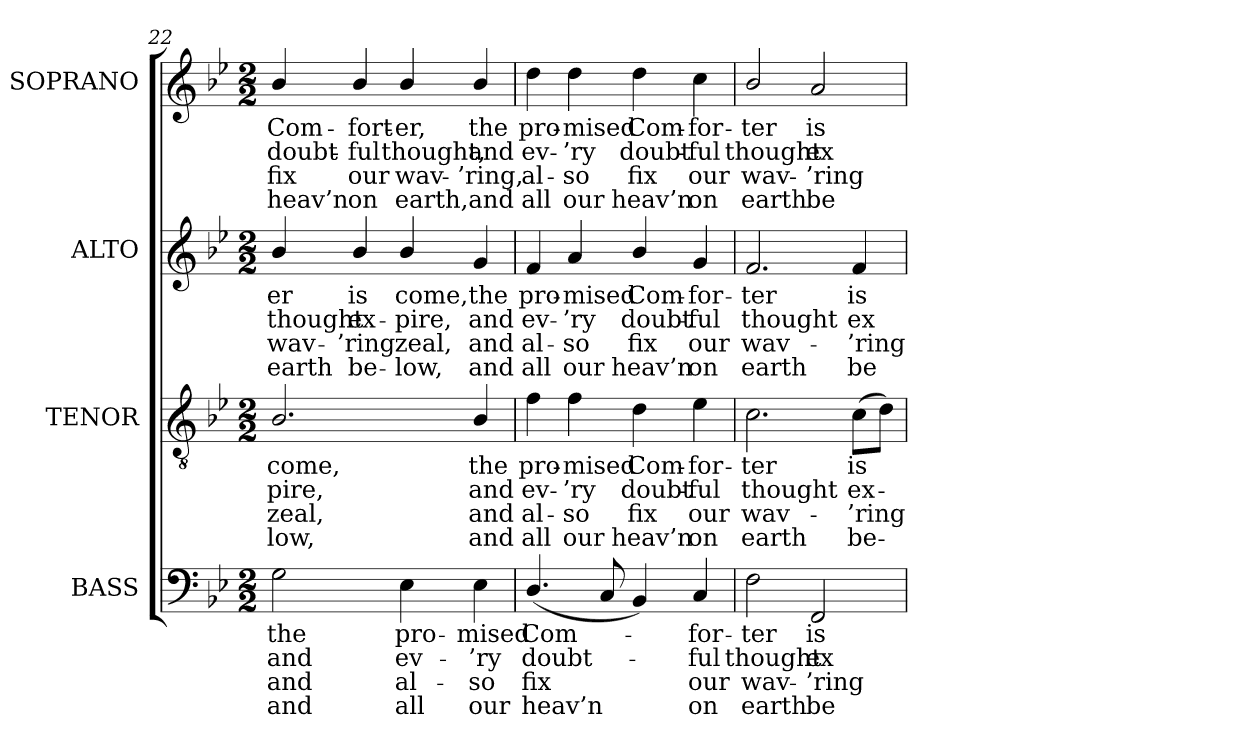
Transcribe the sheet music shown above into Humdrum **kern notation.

**kern	**text	**text	**text	**text	**kern	**text	**text	**text	**text	**kern	**text	**text	**text	**text	**kern	**text	**text	**text	**text
*part4	*part4	*part4	*part4	*part4	*part3	*part3	*part3	*part3	*part3	*part2	*part2	*part2	*part2	*part2	*part1	*part1	*part1	*part1	*part1
*staff4	*staff4	*staff4	*staff4	*staff4	*staff3	*staff3	*staff3	*staff3	*staff3	*staff2	*staff2	*staff2	*staff2	*staff2	*staff1	*staff1	*staff1	*staff1	*staff1
*I"BASS	*	*	*	*	*I"TENOR	*	*	*	*	*I"ALTO	*	*	*	*	*I"SOPRANO	*	*	*	*
*I'B.	*	*	*	*	*I'T.	*	*	*	*	*I'A.	*	*	*	*	*I'S.	*	*	*	*
*clefF4	*	*	*	*	*clefGv2	*	*	*	*	*clefG2	*	*	*	*	*clefG2	*	*	*	*
*	*	*	*	*	*ITrd7c12	*	*	*	*	*	*	*	*	*	*	*	*	*	*
*k[b-e-]	*	*	*	*	*k[b-e-]	*	*	*	*	*k[b-e-]	*	*	*	*	*k[b-e-]	*	*	*	*
*B-:	*	*	*	*	*B-:	*	*	*	*	*B-:	*	*	*	*	*B-:	*	*	*	*
*M2/2	*	*	*	*	*M2/2	*	*	*	*	*M2/2	*	*	*	*	*M2/2	*	*	*	*
=22	=22	=22	=22	=22	=22	=22	=22	=22	=22	=22	=22	=22	=22	=22	=22	=22	=22	=22	=22
!	!LO:LY:b:color=#000000	!LO:LY:b:color=#000000	!LO:LY:b:color=#000000	!LO:LY:b:color=#000000	!	!	!	!	!	!	!	!	!	!	!	!	!	!	!
!	!	!	!	!	!	!LO:LY:b:color=#000000	!LO:LY:b:color=#000000	!LO:LY:b:color=#000000	!LO:LY:b:color=#000000	!	!	!	!	!	!	!	!	!	!
!	!	!	!	!	!	!	!	!	!	!	!LO:LY:b:color=#000000	!LO:LY:b:color=#000000	!LO:LY:b:color=#000000	!LO:LY:b:color=#000000	!	!	!	!	!
!	!	!	!	!	!	!	!	!	!	!	!	!	!	!	!	!LO:LY:b:color=#000000	!LO:LY:b:color=#000000	!LO:LY:b:color=#000000	!LO:LY:b:color=#000000
2Gi\	the	and	and	and	2.BB-i/	come,	-pire,	-zeal,	low,	4b-i/	-er	thought	wav-	-earth	4b-i/	Com-	doubt-	fix	heav’n
!	!	!	!	!	!	!	!	!	!	!	!LO:LY:b:color=#000000	!LO:LY:b:color=#000000	!LO:LY:b:color=#000000	!LO:LY:b:color=#000000	!	!	!	!	!
!	!	!	!	!	!	!	!	!	!	!	!	!	!	!	!	!LO:LY:b:color=#000000	!LO:LY:b:color=#000000	!LO:LY:b:color=#000000	!LO:LY:b:color=#000000
.	.	.	.	.	.	.	.	.	.	4b-i/	is	ex-	’ring	be-	4b-i/	-fort-	-ful	our	on
!	!LO:LY:b:color=#000000	!LO:LY:b:color=#000000	!LO:LY:b:color=#000000	!LO:LY:b:color=#000000	!	!	!	!	!	!	!	!	!	!	!	!	!	!	!
!	!	!	!	!	!	!	!	!	!	!	!LO:LY:b:color=#000000	!LO:LY:b:color=#000000	!LO:LY:b:color=#000000	!LO:LY:b:color=#000000	!	!	!	!	!
!	!	!	!	!	!	!	!	!	!	!	!	!	!	!	!	!LO:LY:b:color=#000000	!LO:LY:b:color=#000000	!LO:LY:b:color=#000000	!LO:LY:b:color=#000000
4E-i\	pro-	ev-	al-	-all	.	.	.	.	.	4b-i/	come,	-pire,	-zeal,	low,	4b-i/	-er,	thought,	wav-	-earth,
!	!LO:LY:b:color=#000000	!LO:LY:b:color=#000000	!LO:LY:b:color=#000000	!LO:LY:b:color=#000000	!	!	!	!	!	!	!	!	!	!	!	!	!	!	!
!	!	!	!	!	!	!LO:LY:b:color=#000000	!LO:LY:b:color=#000000	!LO:LY:b:color=#000000	!LO:LY:b:color=#000000	!	!	!	!	!	!	!	!	!	!
!	!	!	!	!	!	!	!	!	!	!	!LO:LY:b:color=#000000	!LO:LY:b:color=#000000	!LO:LY:b:color=#000000	!LO:LY:b:color=#000000	!	!	!	!	!
!	!	!	!	!	!	!	!	!	!	!	!	!	!	!	!	!LO:LY:b:color=#000000	!LO:LY:b:color=#000000	!LO:LY:b:color=#000000	!LO:LY:b:color=#000000
4E-i\	-mised	-’ry	so	our	4BB-i/	the	and	and	and	4gi/	the	and	and	and	4b-i/	the	and	’ring,	and
=23	=23	=23	=23	=23	=23	=23	=23	=23	=23	=23	=23	=23	=23	=23	=23	=23	=23	=23	=23
!	!LO:LY:b:color=#000000	!LO:LY:b:color=#000000	!LO:LY:b:color=#000000	!LO:LY:b:color=#000000	!	!	!	!	!	!	!	!	!	!	!	!	!	!	!
!	!	!	!	!	!	!LO:LY:b:color=#000000	!LO:LY:b:color=#000000	!LO:LY:b:color=#000000	!LO:LY:b:color=#000000	!	!	!	!	!	!	!	!	!	!
!	!	!	!	!	!	!	!	!	!	!	!LO:LY:b:color=#000000	!LO:LY:b:color=#000000	!LO:LY:b:color=#000000	!LO:LY:b:color=#000000	!	!	!	!	!
!	!	!	!	!	!	!	!	!	!	!	!	!	!	!	!	!LO:LY:b:color=#000000	!LO:LY:b:color=#000000	!LO:LY:b:color=#000000	!LO:LY:b:color=#000000
(4.Di/	Com-	doubt-	fix	heav’n	4Fi\	pro-	ev-	al-	-all	4fi/	pro-	ev-	al-	-all	4ddi\	pro-	ev-	al-	-all
!	!	!	!	!	!	!LO:LY:b:color=#000000	!LO:LY:b:color=#000000	!LO:LY:b:color=#000000	!LO:LY:b:color=#000000	!	!	!	!	!	!	!	!	!	!
!	!	!	!	!	!	!	!	!	!	!	!LO:LY:b:color=#000000	!LO:LY:b:color=#000000	!LO:LY:b:color=#000000	!LO:LY:b:color=#000000	!	!	!	!	!
!	!	!	!	!	!	!	!	!	!	!	!	!	!	!	!	!LO:LY:b:color=#000000	!LO:LY:b:color=#000000	!LO:LY:b:color=#000000	!LO:LY:b:color=#000000
.	.	.	.	.	4Fi\	-mised	-’ry	so	our	4ai/	-mised	-’ry	so	our	4ddi\	-mised	-’ry	so	our
8Ci/	.	.	.	.	.	.	.	.	.	.	.	.	.	.	.	.	.	.	.
!	!	!	!	!	!	!LO:LY:b:color=#000000	!LO:LY:b:color=#000000	!LO:LY:b:color=#000000	!LO:LY:b:color=#000000	!	!	!	!	!	!	!	!	!	!
!	!	!	!	!	!	!	!	!	!	!	!LO:LY:b:color=#000000	!LO:LY:b:color=#000000	!LO:LY:b:color=#000000	!LO:LY:b:color=#000000	!	!	!	!	!
!	!	!	!	!	!	!	!	!	!	!	!	!	!	!	!	!LO:LY:b:color=#000000	!LO:LY:b:color=#000000	!LO:LY:b:color=#000000	!LO:LY:b:color=#000000
4BB-i/)	.	.	.	.	4Di\	Com-	doubt-	fix	heav’n	4b-i/	Com-	doubt-	fix	heav’n	4ddi\	Com-	doubt-	fix	heav’n
!	!LO:LY:b:color=#000000	!LO:LY:b:color=#000000	!LO:LY:b:color=#000000	!LO:LY:b:color=#000000	!	!	!	!	!	!	!	!	!	!	!	!	!	!	!
!	!	!	!	!	!	!LO:LY:b:color=#000000	!LO:LY:b:color=#000000	!LO:LY:b:color=#000000	!LO:LY:b:color=#000000	!	!	!	!	!	!	!	!	!	!
!	!	!	!	!	!	!	!	!	!	!	!LO:LY:b:color=#000000	!LO:LY:b:color=#000000	!LO:LY:b:color=#000000	!LO:LY:b:color=#000000	!	!	!	!	!
!	!	!	!	!	!	!	!	!	!	!	!	!	!	!	!	!LO:LY:b:color=#000000	!LO:LY:b:color=#000000	!LO:LY:b:color=#000000	!LO:LY:b:color=#000000
4Ci/	-for-	-ful	our	on	4E-i\	-for-	-ful	our	on	4gi/	-for-	-ful	our	on	4cci\	-for-	-ful	our	on
=24	=24	=24	=24	=24	=24	=24	=24	=24	=24	=24	=24	=24	=24	=24	=24	=24	=24	=24	=24
!	!LO:LY:b:color=#000000	!LO:LY:b:color=#000000	!LO:LY:b:color=#000000	!LO:LY:b:color=#000000	!	!	!	!	!	!	!	!	!	!	!	!	!	!	!
!	!	!	!	!	!	!LO:LY:b:color=#000000	!LO:LY:b:color=#000000	!LO:LY:b:color=#000000	!LO:LY:b:color=#000000	!	!	!	!	!	!	!	!	!	!
!	!	!	!	!	!	!	!	!	!	!	!LO:LY:b:color=#000000	!LO:LY:b:color=#000000	!LO:LY:b:color=#000000	!LO:LY:b:color=#000000	!	!	!	!	!
!	!	!	!	!	!	!	!	!	!	!	!	!	!	!	!	!LO:LY:b:color=#000000	!LO:LY:b:color=#000000	!LO:LY:b:color=#000000	!LO:LY:b:color=#000000
2Fi\	-ter	thought	wav-	-earth	2.Ci\	-ter	thought	wav-	-earth	2.fi/	-ter	thought	wav-	-earth	2b-i/	-ter	thought	wav-	-earth
!	!LO:LY:b:color=#000000	!LO:LY:b:color=#000000	!LO:LY:b:color=#000000	!LO:LY:b:color=#000000	!	!	!	!	!	!	!	!	!	!	!	!	!	!	!
!	!	!	!	!	!	!	!	!	!	!	!	!	!	!	!	!LO:LY:b:color=#000000	!LO:LY:b:color=#000000	!LO:LY:b:color=#000000	!LO:LY:b:color=#000000
2FFi/	is	ex-	’ring	be-	.	.	.	.	.	.	.	.	.	.	2ai/	is	ex-	’ring	be-
!	!	!	!	!	!	!LO:LY:b:color=#000000	!LO:LY:b:color=#000000	!LO:LY:b:color=#000000	!LO:LY:b:color=#000000	!	!	!	!	!	!	!	!	!	!
!	!	!	!	!	!	!	!	!	!	!	!LO:LY:b:color=#000000	!LO:LY:b:color=#000000	!LO:LY:b:color=#000000	!LO:LY:b:color=#000000	!	!	!	!	!
.	.	.	.	.	(8Ci\L	is	ex-	’ring	be-	4fi/	is	ex-	’ring	be-	.	.	.	.	.
.	.	.	.	.	8Di\J)	.	.	.	.	.	.	.	.	.	.	.	.	.	.
=	=	=	=	=	=	=	=	=	=	=	=	=	=	=	=	=	=	=	=
*-	*-	*-	*-	*-	*-	*-	*-	*-	*-	*-	*-	*-	*-	*-	*-	*-	*-	*-	*-
